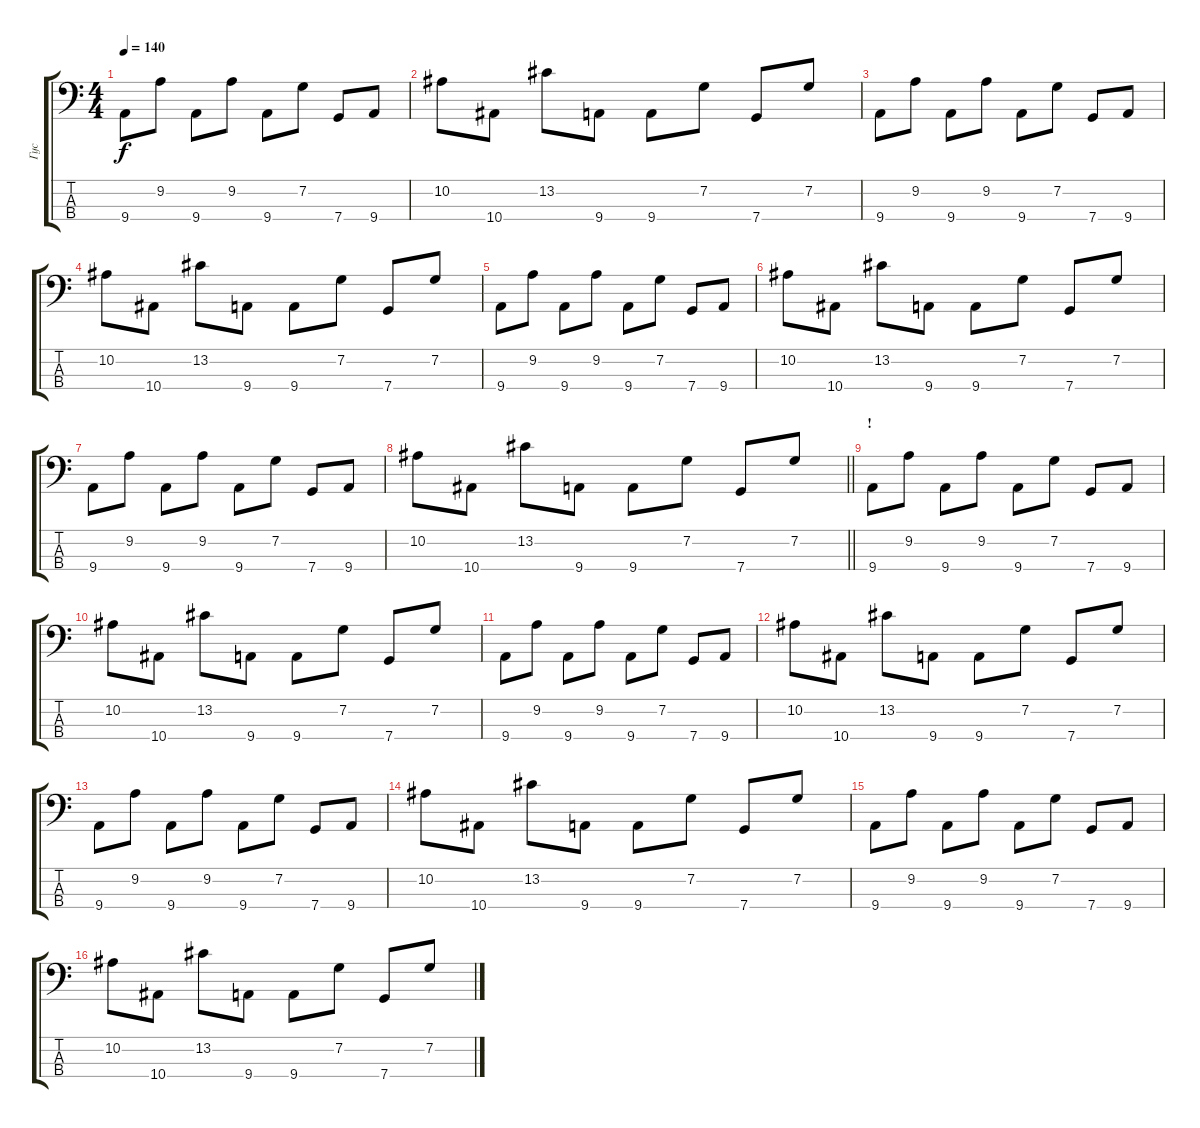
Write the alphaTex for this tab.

\track ("Гус" "Гус") {instrument electricbassfinger}
\staff {score tabs}
\tuning (F2 C2 G1 C1) {hide}
\ts (4 4)
\tempo 140
\clef f4
\ks c
9.4.8{dy f} 9.2.8 9.4.8 9.2.8 9.4.8 7.2.8 7.4.8 9.4.8 |
10.2.8 10.4.8 13.2.8 9.4.8 9.4.8 7.2.8 7.4.8 7.2.8 |
9.4.8 9.2.8 9.4.8 9.2.8 9.4.8 7.2.8 7.4.8 9.4.8 |
10.2.8 10.4.8 13.2.8 9.4.8 9.4.8 7.2.8 7.4.8 7.2.8 |
9.4.8 9.2.8 9.4.8 9.2.8 9.4.8 7.2.8 7.4.8 9.4.8 |
10.2.8 10.4.8 13.2.8 9.4.8 9.4.8 7.2.8 7.4.8 7.2.8 |
9.4.8 9.2.8 9.4.8 9.2.8 9.4.8 7.2.8 7.4.8 9.4.8 |
\barLineRight lightlight
10.2.8 10.4.8 13.2.8 9.4.8 9.4.8 7.2.8 7.4.8 7.2.8 |
\section ("" "!")
9.4.8 9.2.8 9.4.8 9.2.8 9.4.8 7.2.8 7.4.8 9.4.8 |
10.2.8 10.4.8 13.2.8 9.4.8 9.4.8 7.2.8 7.4.8 7.2.8 |
9.4.8 9.2.8 9.4.8 9.2.8 9.4.8 7.2.8 7.4.8 9.4.8 |
10.2.8 10.4.8 13.2.8 9.4.8 9.4.8 7.2.8 7.4.8 7.2.8 |
9.4.8 9.2.8 9.4.8 9.2.8 9.4.8 7.2.8 7.4.8 9.4.8 |
10.2.8 10.4.8 13.2.8 9.4.8 9.4.8 7.2.8 7.4.8 7.2.8 |
9.4.8 9.2.8 9.4.8 9.2.8 9.4.8 7.2.8 7.4.8 9.4.8 |
10.2.8 10.4.8 13.2.8 9.4.8 9.4.8 7.2.8 7.4.8 7.2.8
